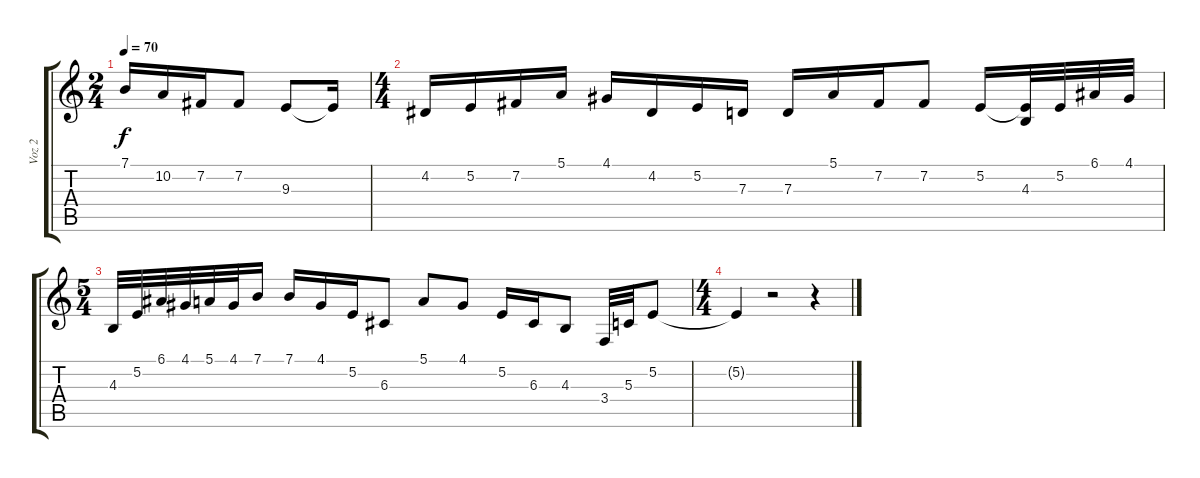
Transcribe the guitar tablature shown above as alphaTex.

\track ("Voz 2" "Voz 2") {instrument violin}
\staff {score tabs}
\tuning (E4 B3 G3 D3 A2 E2) {hide}
\ts (2 4)
\tempo 70
\clef g2
\ks c
7.1.16{dy f} 10.2.16 7.2.16 7.2.8 9.3.8 9.3{t}.16 |
\ts (4 4)
4.2.16 5.2.16 7.2.16 5.1.16 4.1.16 4.2.16 5.2.16 7.3.16 7.3.16 5.1.16 7.2.16 7.2.8 5.2.16 (5.2{t} 4.3).32 5.2.32 6.1.32 4.1.32 |
\ts (5 4)
4.3.32 5.2.32 6.1.32 4.1.32 5.1.32 4.1.32 7.1.16 7.1.16 4.1.16 5.2.16 6.3.8 5.1.8 4.1.8 5.2.16 6.3.16 4.3.8 3.4.32 5.3.32 5.2.8 |
\ts (4 4)
5.2{t}.4 r.2 r.4
